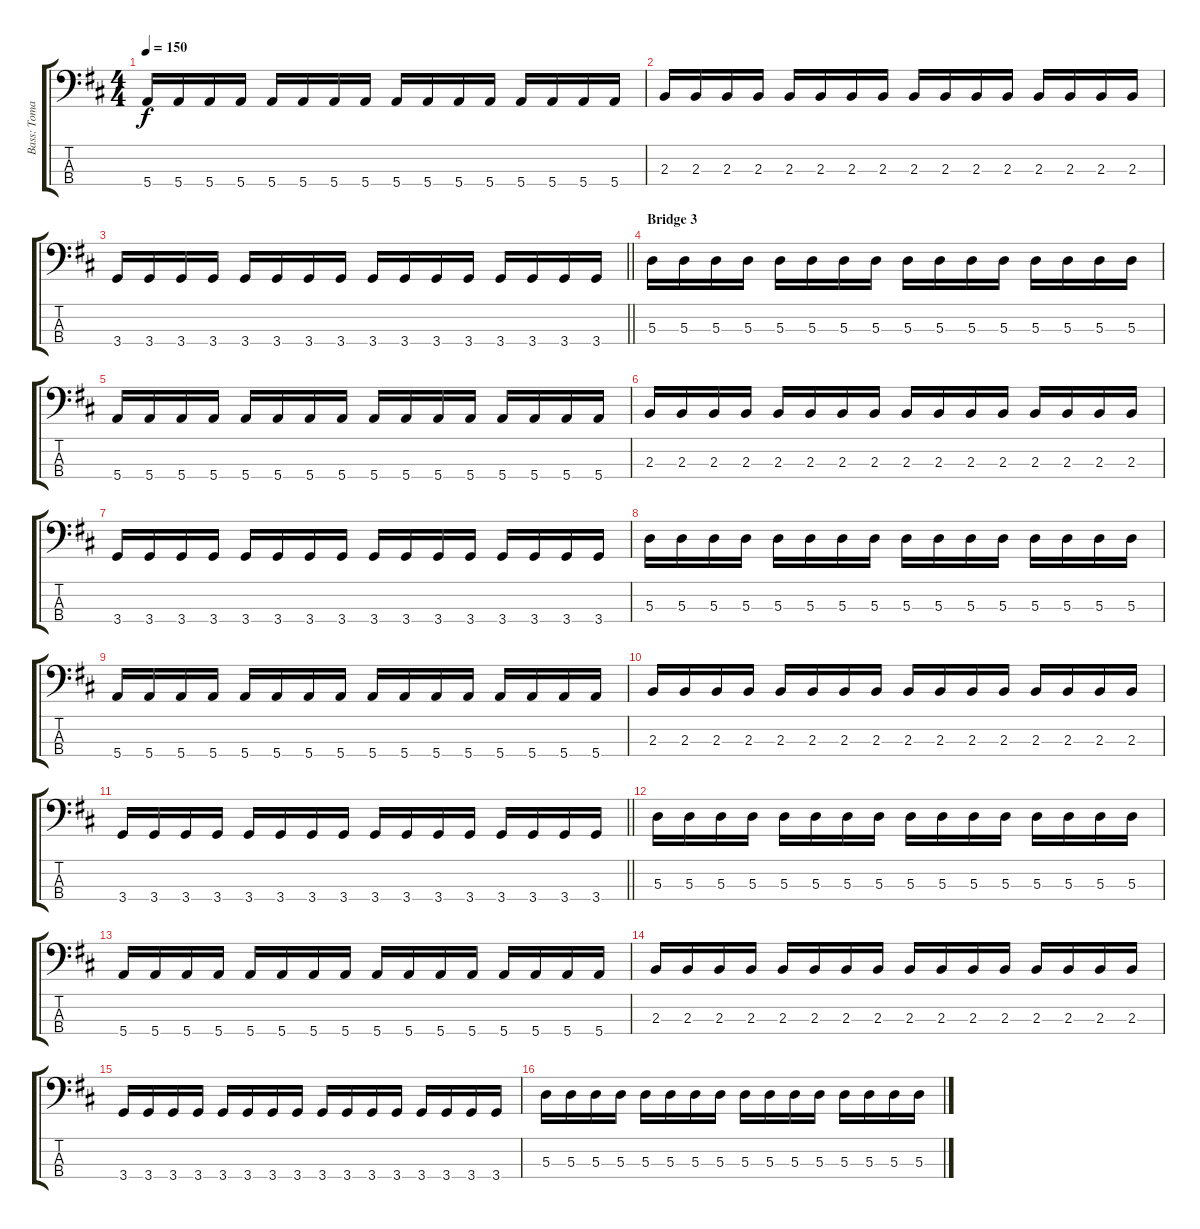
\track ("Bass: Tomas Wäppling" "Bass: Toma") {instrument electricbassfinger}
\staff {score tabs}
\tuning (G2 D2 A1 E1) {hide}
\ts (4 4)
\tempo 150
\clef f4
\ks d
5.4.16{dy f} 5.4.16 5.4.16 5.4.16 5.4.16 5.4.16 5.4.16 5.4.16 5.4.16 5.4.16 5.4.16 5.4.16 5.4.16 5.4.16 5.4.16 5.4.16 |
2.3.16 2.3.16 2.3.16 2.3.16 2.3.16 2.3.16 2.3.16 2.3.16 2.3.16 2.3.16 2.3.16 2.3.16 2.3.16 2.3.16 2.3.16 2.3.16 |
\barLineRight lightlight
3.4.16 3.4.16 3.4.16 3.4.16 3.4.16 3.4.16 3.4.16 3.4.16 3.4.16 3.4.16 3.4.16 3.4.16 3.4.16 3.4.16 3.4.16 3.4.16 |
\section ("" "Bridge 3")
5.3.16 5.3.16 5.3.16 5.3.16 5.3.16 5.3.16 5.3.16 5.3.16 5.3.16 5.3.16 5.3.16 5.3.16 5.3.16 5.3.16 5.3.16 5.3.16 |
5.4.16 5.4.16 5.4.16 5.4.16 5.4.16 5.4.16 5.4.16 5.4.16 5.4.16 5.4.16 5.4.16 5.4.16 5.4.16 5.4.16 5.4.16 5.4.16 |
2.3.16 2.3.16 2.3.16 2.3.16 2.3.16 2.3.16 2.3.16 2.3.16 2.3.16 2.3.16 2.3.16 2.3.16 2.3.16 2.3.16 2.3.16 2.3.16 |
3.4.16 3.4.16 3.4.16 3.4.16 3.4.16 3.4.16 3.4.16 3.4.16 3.4.16 3.4.16 3.4.16 3.4.16 3.4.16 3.4.16 3.4.16 3.4.16 |
5.3.16 5.3.16 5.3.16 5.3.16 5.3.16 5.3.16 5.3.16 5.3.16 5.3.16 5.3.16 5.3.16 5.3.16 5.3.16 5.3.16 5.3.16 5.3.16 |
5.4.16 5.4.16 5.4.16 5.4.16 5.4.16 5.4.16 5.4.16 5.4.16 5.4.16 5.4.16 5.4.16 5.4.16 5.4.16 5.4.16 5.4.16 5.4.16 |
2.3.16 2.3.16 2.3.16 2.3.16 2.3.16 2.3.16 2.3.16 2.3.16 2.3.16 2.3.16 2.3.16 2.3.16 2.3.16 2.3.16 2.3.16 2.3.16 |
\barLineRight lightlight
3.4.16 3.4.16 3.4.16 3.4.16 3.4.16 3.4.16 3.4.16 3.4.16 3.4.16 3.4.16 3.4.16 3.4.16 3.4.16 3.4.16 3.4.16 3.4.16 |
5.3.16 5.3.16 5.3.16 5.3.16 5.3.16 5.3.16 5.3.16 5.3.16 5.3.16 5.3.16 5.3.16 5.3.16 5.3.16 5.3.16 5.3.16 5.3.16 |
5.4.16 5.4.16 5.4.16 5.4.16 5.4.16 5.4.16 5.4.16 5.4.16 5.4.16 5.4.16 5.4.16 5.4.16 5.4.16 5.4.16 5.4.16 5.4.16 |
2.3.16 2.3.16 2.3.16 2.3.16 2.3.16 2.3.16 2.3.16 2.3.16 2.3.16 2.3.16 2.3.16 2.3.16 2.3.16 2.3.16 2.3.16 2.3.16 |
3.4.16 3.4.16 3.4.16 3.4.16 3.4.16 3.4.16 3.4.16 3.4.16 3.4.16 3.4.16 3.4.16 3.4.16 3.4.16 3.4.16 3.4.16 3.4.16 |
5.3.16 5.3.16 5.3.16 5.3.16 5.3.16 5.3.16 5.3.16 5.3.16 5.3.16 5.3.16 5.3.16 5.3.16 5.3.16 5.3.16 5.3.16 5.3.16
